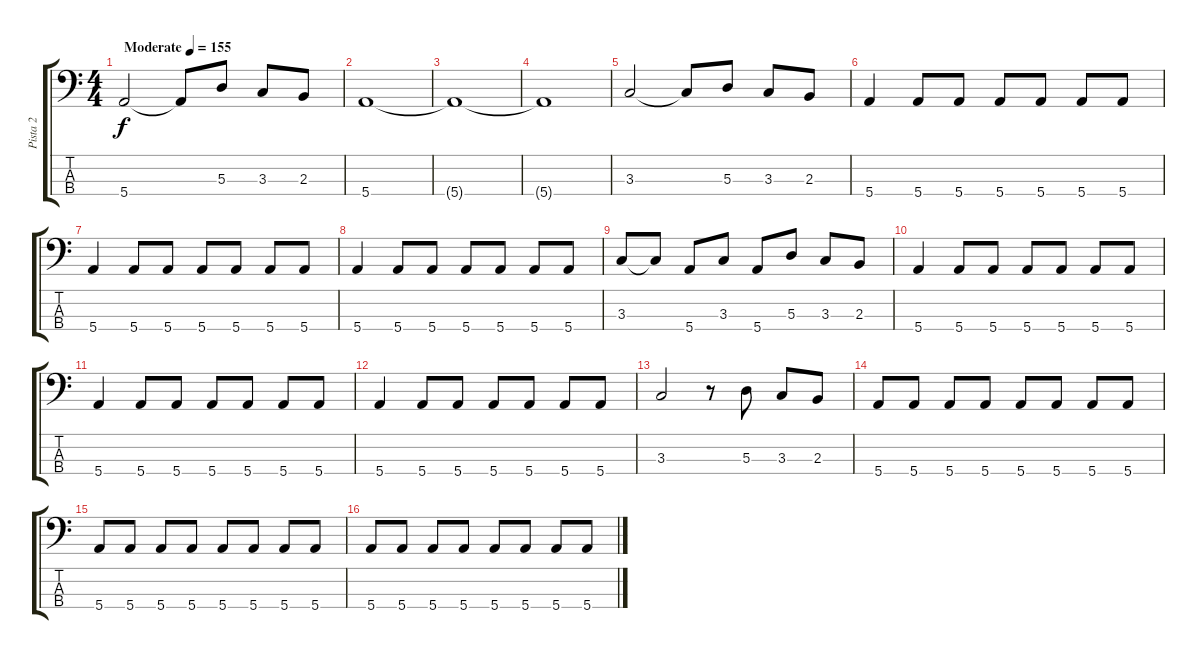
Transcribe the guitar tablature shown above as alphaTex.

\track ("Pista 2" "Pista 2") {instrument electricbassfinger}
\staff {score tabs}
\tuning (G2 D2 A1 E1) {hide}
\ts (4 4)
\tempo (155 "Moderate")
\clef f4
\ks c
5.4.2{dy f instrument electricbassfinger} 5.4{t}.8 5.3.8 3.3.8 2.3.8 |
5.4.1 |
5.4{t}.1 |
5.4{t}.1 |
3.3.2 3.3{t}.8 5.3.8 3.3.8 2.3.8 |
5.4.4 5.4.8 5.4.8 5.4.8 5.4.8 5.4.8 5.4.8 |
5.4.4 5.4.8 5.4.8 5.4.8 5.4.8 5.4.8 5.4.8 |
5.4.4 5.4.8 5.4.8 5.4.8 5.4.8 5.4.8 5.4.8 |
3.3.8 3.3{t}.8 5.4.8 3.3.8 5.4.8 5.3.8 3.3.8 2.3.8 |
5.4.4 5.4.8 5.4.8 5.4.8 5.4.8 5.4.8 5.4.8 |
5.4.4 5.4.8 5.4.8 5.4.8 5.4.8 5.4.8 5.4.8 |
5.4.4 5.4.8 5.4.8 5.4.8 5.4.8 5.4.8 5.4.8 |
3.3.2 r.8 5.3.8 3.3.8 2.3.8 |
5.4.8 5.4.8 5.4.8 5.4.8 5.4.8 5.4.8 5.4.8 5.4.8 |
5.4.8 5.4.8 5.4.8 5.4.8 5.4.8 5.4.8 5.4.8 5.4.8 |
5.4.8 5.4.8 5.4.8 5.4.8 5.4.8 5.4.8 5.4.8 5.4.8
